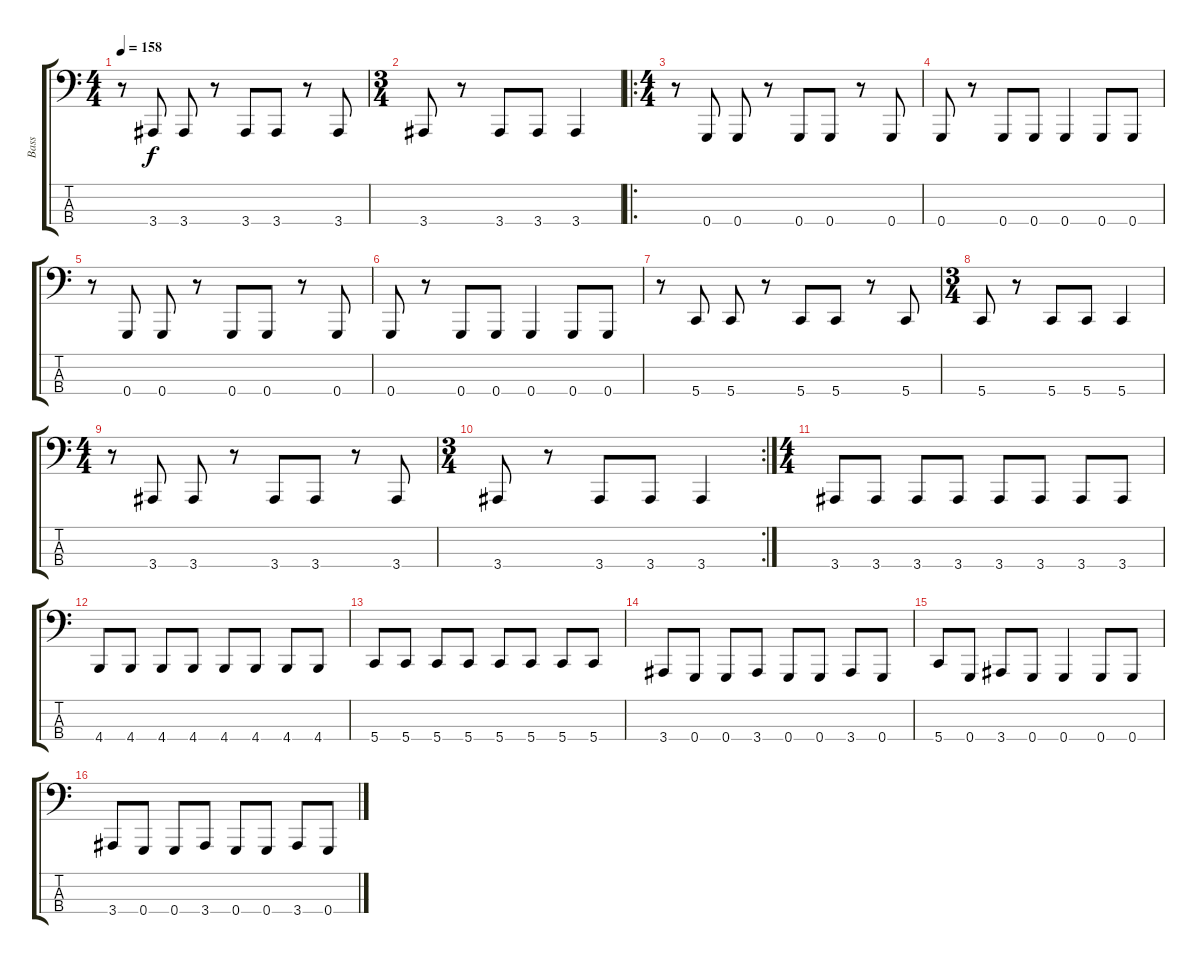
\track ("Bass" "Bass") {instrument electricbassfinger}
\staff {score tabs}
\tuning (F2 C2 G1 G0) {hide}
\ts (4 4)
\tempo 158
\clef f4
\ks c
r.8{dy f} 3.4.8 3.4.8 r.8 3.4.8 3.4.8 r.8 3.4.8 |
\ts (3 4)
3.4.8 r.8 3.4.8 3.4.8 3.4.4 |
\ro
\ts (4 4)
r.8 0.4.8 0.4.8 r.8 0.4.8 0.4.8 r.8 0.4.8 |
0.4.8 r.8 0.4.8 0.4.8 0.4.4 0.4.8 0.4.8 |
r.8 0.4.8 0.4.8 r.8 0.4.8 0.4.8 r.8 0.4.8 |
0.4.8 r.8 0.4.8 0.4.8 0.4.4 0.4.8 0.4.8 |
r.8 5.4.8 5.4.8 r.8 5.4.8 5.4.8 r.8 5.4.8 |
\ts (3 4)
5.4.8 r.8 5.4.8 5.4.8 5.4.4 |
\ts (4 4)
r.8 3.4.8 3.4.8 r.8 3.4.8 3.4.8 r.8 3.4.8 |
\rc 2
\ts (3 4)
3.4.8 r.8 3.4.8 3.4.8 3.4.4 |
\ts (4 4)
3.4.8 3.4.8 3.4.8 3.4.8 3.4.8 3.4.8 3.4.8 3.4.8 |
4.4.8 4.4.8 4.4.8 4.4.8 4.4.8 4.4.8 4.4.8 4.4.8 |
5.4.8 5.4.8 5.4.8 5.4.8 5.4.8 5.4.8 5.4.8 5.4.8 |
3.4.8 0.4.8 0.4.8 3.4.8 0.4.8 0.4.8 3.4.8 0.4.8 |
5.4.8 0.4.8 3.4.8 0.4.8 0.4.4 0.4.8 0.4.8 |
3.4.8 0.4.8 0.4.8 3.4.8 0.4.8 0.4.8 3.4.8 0.4.8
